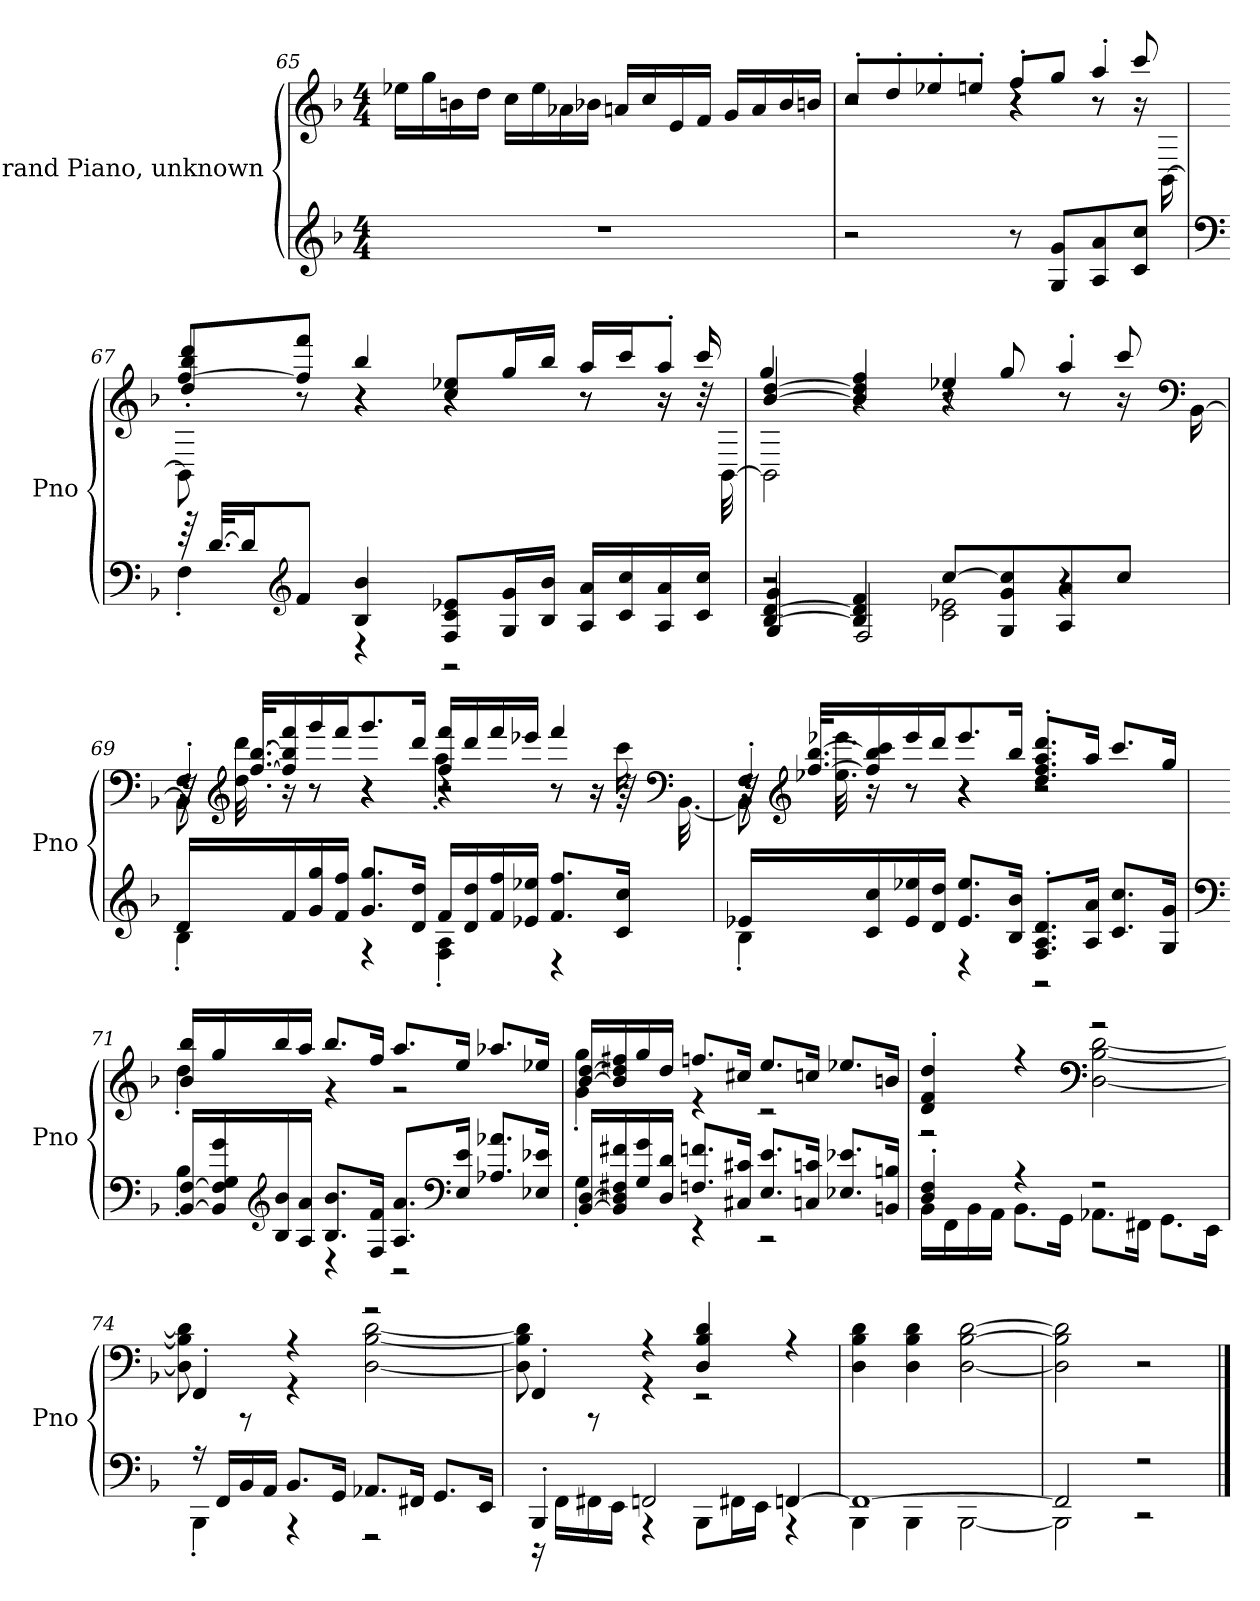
**kern	**kern
*part1	*part1
*staff2	*staff1
*I"Grand Piano, unknown	*
*I'Pno	*
*clefG2	*clefG2
*k[b-]	*k[b-]
*M4/4	*M4/4
=65	=65
1r	16ee-X\LL
.	16gg\
.	16bn\
.	16dd\JJ
.	16cc\LL
.	16ee-\
.	16a-X\
.	16b-X\JJ
.	16an/LL
.	16cc/
.	16e/
.	16f/JJ
.	16g/LL
.	16a/
.	16b-/
.	16bn/JJ
!!LO:LB:g=z
=66	=66
*	*^
*	*	*^
2r	8cc'/L	2r	2r
.	8dd'/	.	.
.	8ee-X'/	.	.
.	8een'/J	.	.
8r	8ff'/L	4r	4r
8G/ 8g/L	8gg/J	.	.
8A/ 8a/	4aa'/	8r	8r
8c/ 8cc/J	.	8ccc/	16r
.	.	.	[16BB-\
=67	=67	=67	=67
*clefF4	*	*	*
*^	*	*	*
64r	4F'\	[8ff/L	4dd/' 4bb-/' 4ddd/'	8BB-\]
[32.d/KLL	.	.	.	.
16d/J]	.	.	.	.
*clefG2	*	*	*	*
8f/J	.	8ff/] 8fff/J	.	8r
4B-/ 4b-/	4r	4bb-/	4r	4r
8F/ 8c/ 8e-X/L	2r	8cc/ 8ee-X/L	4r	4r
16G/ 16g/L	.	16gg/L	.	.
16B-/ 16b-/JJ	.	16bb-/JJ	.	.
16A/ 16a/LL	.	16aa/LL	8r	8r
16c/ 16cc/	.	16ccc/J	.	.
16A/ 16a/	.	8aa'/J	16r	16r
16c/ 16cc/JJ	.	.	16ccc/	32r
.	.	.	.	[32BB-\
=68	=68	=68	=68	=68
*	*^	*	*	*
[4B-/ [4d/	2r	4G/ 4g/	[4b-/ [4dd/	4gg/	2BB-\]
4B-/] 4d/] 4f/	.	2F/	4b-/] 4dd/] 4ff/	4r	.
[8cc/L	2c\ 2e-X\	.	8r	4ee-X/	4r
8G/ 8g/ 8cc/]	.	.	8gg/	.	.
8A/ 8a/	.	4r	4aa'/	8r	8r
8cc/J	.	.	.	8ccc/	16r
*	*	*	*clefF4	*	*
.	.	.	.	.	[16BB-\
*	*v	*v	*	*	*
!!LO:LB:g=z
=69	=69	=69	=69	=69
*	*	*	*	*^
16d/LL	4B-'\	64r	64r	4F'/	8BB-\]
*	*	*clefG2	*	*	*
.	.	[32.ff/ [32.bb-/KLL	32.dd\ 32.ddd\	.	.
16f/	.	16ff/] 16bb-/] 16fff/	16r	.	.
16g/ 16gg/	.	16ggg/	8r	.	8r
16f/ 16ff/JJ	.	16fff/J	.	.	.
8.g/ 8.gg/L	4r	8.ggg/	4r	4r	4r
16d/ 16dd/Jk	.	16ddd/Jk	.	.	.
16f/LL	4F\' 4A\'	16ff/ 16fff/LL	4aa'\	2r	4r
16d/ 16dd/	.	16ddd/	.	.	.
16f/ 16ff/	.	16fff/	.	.	.
16e-X/ 16ee-X/JJ	.	16eee-X/JJ	.	.	.
8.f/ 8.ff/L	4r	4fff/	8r	.	8r
.	.	.	16r	.	16r
16c/ 16cc/Jk	.	.	16ccc\	.	64r
*	*	*clefF4	*	*	*
.	.	.	.	.	[32.BB-\
!!LO:PB:g=z	!!	!!	!!
=70	=70	=70	=70	=70	=70
16e-X/LL	4B-'\	64r	64r	4F'/	8BB-\]
*	*	*clefG2	*	*	*
.	.	[32.ff/ [32.bb-/KLL	32.ee-X\ 32.eee-X\	.	.
16c/ 16cc/	.	16ff/] 16bb-/] 16ccc/	16r	.	.
16e-/ 16ee-X/	.	16eee-/	8r	.	8r
16d/ 16dd/JJ	.	16ddd/J	.	.	.
8.e-/ 8.ee-/L	4r	8.eee-/	4r	4r	4r
16B-/ 16b-/Jk	.	16bb-/Jk	.	.	.
8.F/' 8.A/' 8.d/'L	2r	8.dd/' 8.ff/' 8.aa/' 8.ddd/'L	2r	2r	2r
16A/ 16a/Jk	.	16aa/Jk	.	.	.
8.c/ 8.cc/L	.	8.ccc/L	.	.	.
16G/ 16g/Jk	.	16gg/Jk	.	.	.
*	*	*v	*v	*v	*v
=71	=71	=71
*clefF4	*	*
*	*	*^
[16BB-/ [16F/LL	4B-'\	16b-/ 16bb-/LL	4dd'\
16BB-/] 16F/] 16G/ 16g/	.	16gg/	.
*clefG2	*	*	*
16B-/ 16b-/	.	16bb-/	.
16A/ 16a/JJ	.	16aa/JJ	.
8.B-/ 8.b-/L	4r	8.bb-/L	4r
16F/ 16f/Jk	.	16ff/Jk	.
8.A/ 8.a/L	2r	8.aa/L	2r
*clefF4	*	*	*
16E/ 16e/Jk	.	16ee/Jk	.
8.A-X/ 8.a-X/L	.	8.aa-X/L	.
16E-X/ 16e-X/Jk	.	16ee-X/Jk	.
!!LO:LB:g=z	!!
=72	=72	=72	=72
[16BB-/ [16D/LL	4G'\	[16b-/ [16dd/LL	4g\' 4gg\'
16BB-/] 16D/] 16F#X/ 16f#X/	.	16b-/] 16dd/] 16ff#X/	.
16G/ 16g/	.	16gg/	.
16D/ 16d/JJ	.	16dd/JJ	.
8.Fn/ 8.fn/L	4r	8.ffn/L	4r
16C#X/ 16c#X/Jk	.	16cc#X/Jk	.
8.E/ 8.e/L	2r	8.ee/L	2r
16Cn/ 16cn/Jk	.	16ccn/Jk	.
8.E-X/ 8.e-X/L	.	8.ee-X/L	.
16BBn/ 16Bn/Jk	.	16bn/Jk	.
=73	=73	=73	=73
4D/' 4F/'	16BB-\LL	4d/' 4f/' 4dd/'	2r
.	16FF\	.	.
.	16BB-\	.	.
.	16AA\JJ	.	.
4r	8.BB-\L	4r	.
.	16GG\Jk	.	.
*	*	*clefF4	*
2r	8.AA-X\L	2r	[2D\ [2B-\ [2d\
.	16FF#X\Jk	.	.
.	8.GG\L	.	.
.	16EE\Jk	.	.
=74	=74	=74	=74
16r	4BBB-'\	4FF'/	8D\] 8B-\] 8d\]
16FF/LL	.	.	.
16BB-/	.	.	8r
16AA/JJ	.	.	.
8.BB-/L	4r	4r	4r
16GG/Jk	.	.	.
8.AA-X/L	2r	2r	[2D\ [2B-\ [2d\
16FF#X/Jk	.	.	.
8.GG/L	.	.	.
16EE/Jk	.	.	.
!!LO:LB:g=z	!!
=75	=75	=75	=75
4BBB-'/	16r	4FF'/	8D\] 8B-\] 8d\]
.	16FF\LL	.	.
.	16FF#X\	.	8r
.	16EE\JJ	.	.
2FFn/	4r	4r	4r
.	8BBB-\L	4D/ 4B-/ 4d/	2r
.	16FF#X\L	.	.
.	16EE\JJ	.	.
[4FFn/	4r	4r	.
*	*	*v	*v
=76	=76	=76
1FF_	4BBB-\	4D\ 4B-\ 4d\
.	4BBB-\	4D\ 4B-\ 4d\
.	[2BBB-\	[2D\ [2B-\ [2d\
=77	=77	=77
2FF/]	2BBB-\]	2D\] 2B-\] 2d\]
2r	2r	2r
*v	*v	*
==	==
*-	*-
